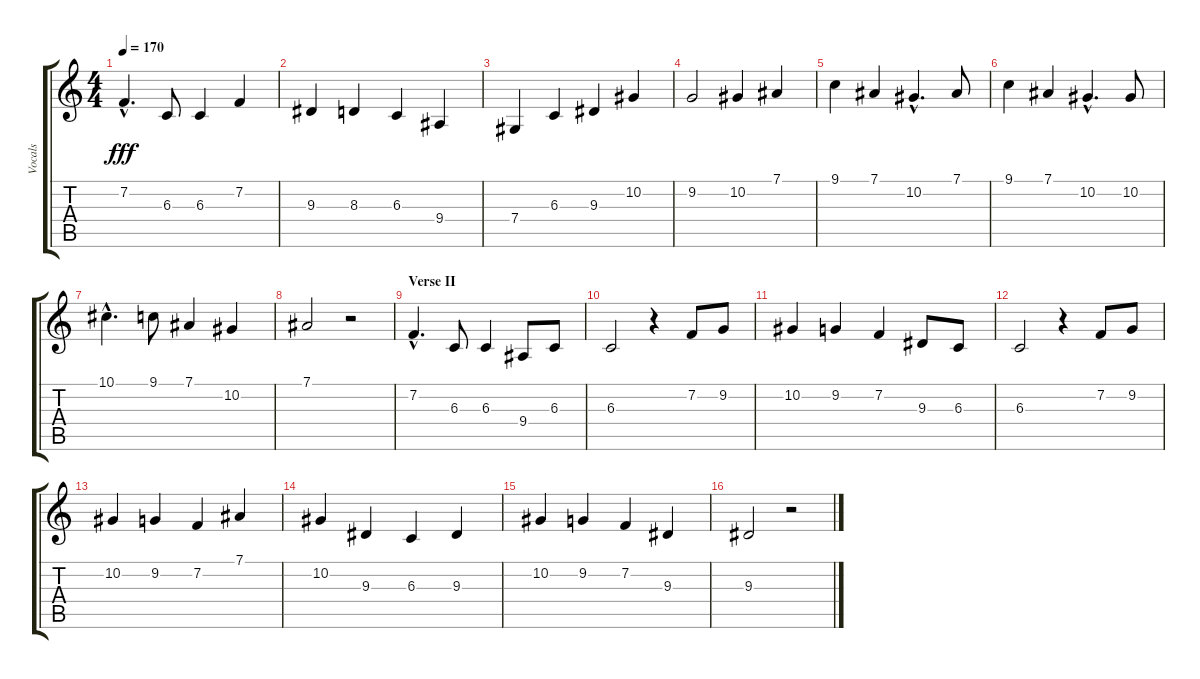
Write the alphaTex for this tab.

\track ("Vocals" "Vocals") {instrument lead3calliope}
\staff {score tabs}
\tuning (Eb4 Bb3 Gb3 Db3 Ab2 Eb2) {hide}
\ts (4 4)
\tempo 170
\clef g2
\ks c
7.2{hac}.4{d dy fff} 6.3.8 6.3.4 7.2.4 |
9.3.4 8.3.4 6.3.4 9.4.4 |
7.4.4 6.3.4 9.3.4 10.2.4 |
9.2.2 10.2.4 7.1.4 |
9.1.4 7.1.4 10.2{hac}.4{d} 7.1.8 |
9.1.4 7.1.4 10.2{hac}.4{d} 10.2.8 |
10.1{hac}.4{d} 9.1.8 7.1.4 10.2.4 |
7.1.2 r.2 |
\section ("" "Verse II")
7.2{hac}.4{d} 6.3.8 6.3.4 9.4.8 6.3.8 |
6.3.2 r.4 7.2.8 9.2.8 |
10.2.4 9.2.4 7.2.4 9.3.8 6.3.8 |
6.3.2 r.4 7.2.8 9.2.8 |
10.2.4 9.2.4 7.2.4 7.1.4 |
10.2.4 9.3.4 6.3.4 9.3.4 |
10.2.4 9.2.4 7.2.4 9.3.4 |
9.3.2 r.2
